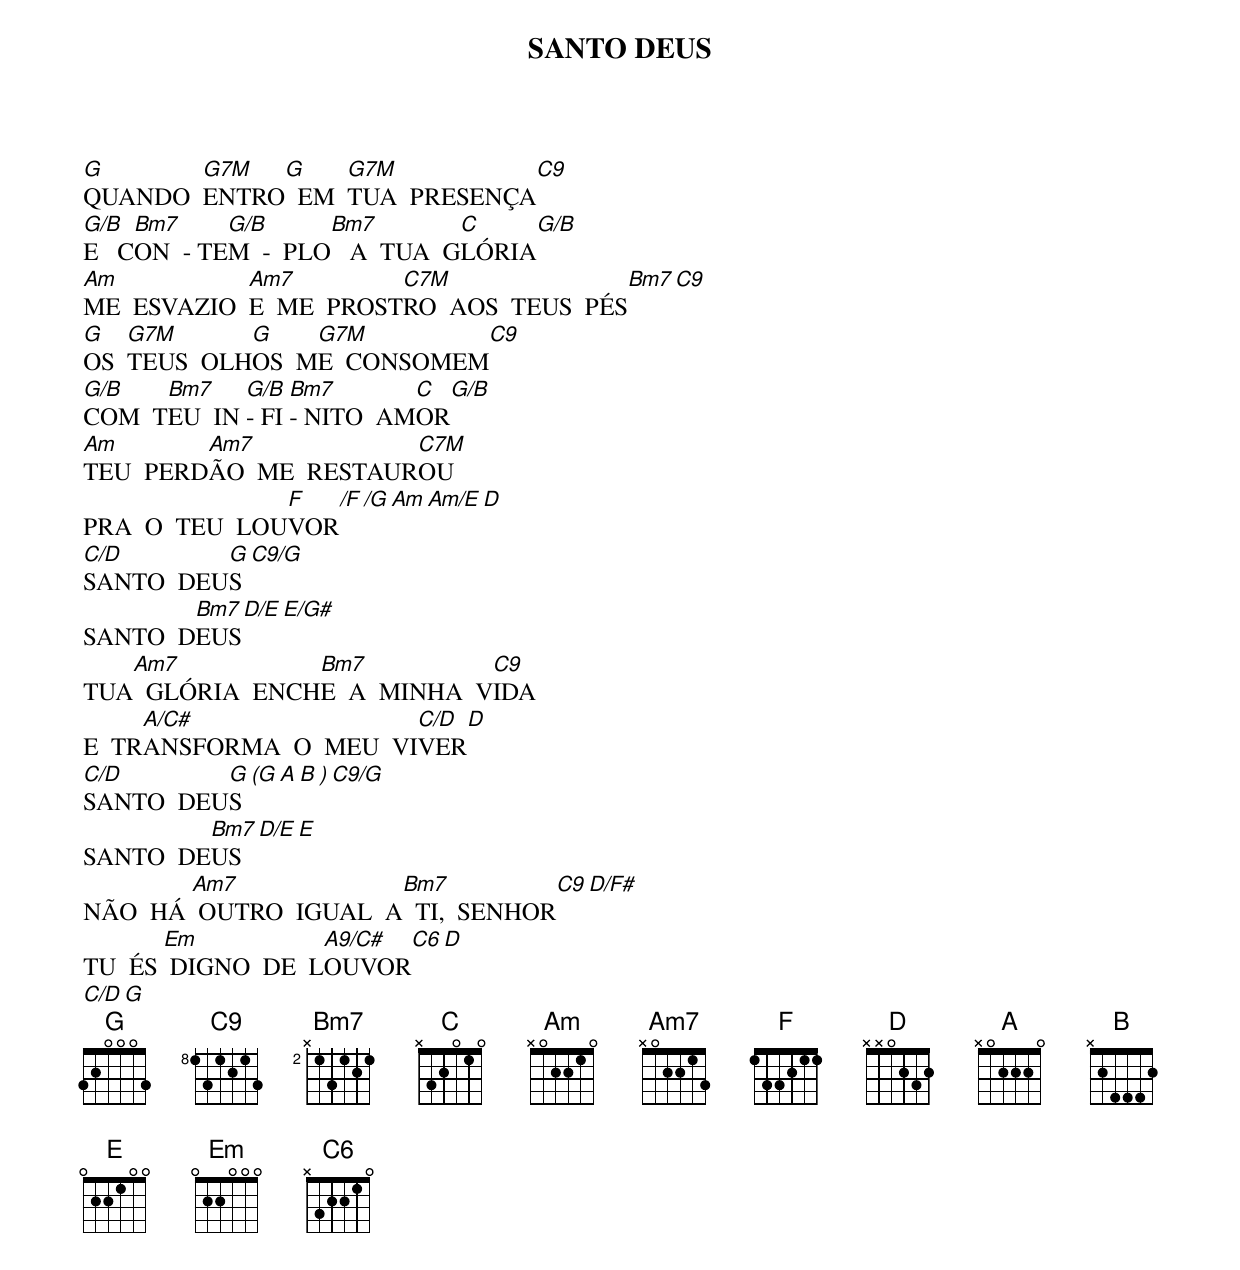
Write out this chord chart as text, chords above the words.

SANTO DEUS



G       G7M  G     G7M            C9
QUANDO  ENTRO  EM  TUA  PRESENÇA
G/B  Bm7     G/B      Bm7         C                 G/B
E   CON  - TEM  -  PLO   A  TUA  GLÓRIA
Am           Am7         C7M               Bm7         C9
ME  ESVAZIO  E  ME  PROSTRO  AOS  TEUS  PÉS
G   G7M      G    G7M         C9
OS  TEUS  OLHOS  ME  CONSOMEM
G/B   Bm7    G/B  Bm7       C                 G/B
COM  TEU  IN - FI - NITO  AMOR
Am       Am7            C7M
TEU  PERDÃO  ME  RESTAUROU
                F     /F   /G   Am    Am/E    D
PRA  O  TEU  LOUVOR
C/D       G            C9/G
SANTO  DEUS
        Bm7         D/E      E/G#
SANTO  DEUS
   Am7           Bm7           C9
TUA  GLÓRIA  ENCHE  A  MINHA  VIDA
     A/C#                C/D      D
E  TRANSFORMA  O  MEU  VIVER
C/D       G (G A B )     C9/G
SANTO  DEUS
         Bm7       D/E    E
SANTO  DEUS
        Am7             Bm7          C9           D/F#
NÃO  HÁ  OUTRO  IGUAL  A  TI,  SENHOR
       Em           A9/C#        C6      D
TU  ÉS  DIGNO  DE  LOUVOR
C/D              G
